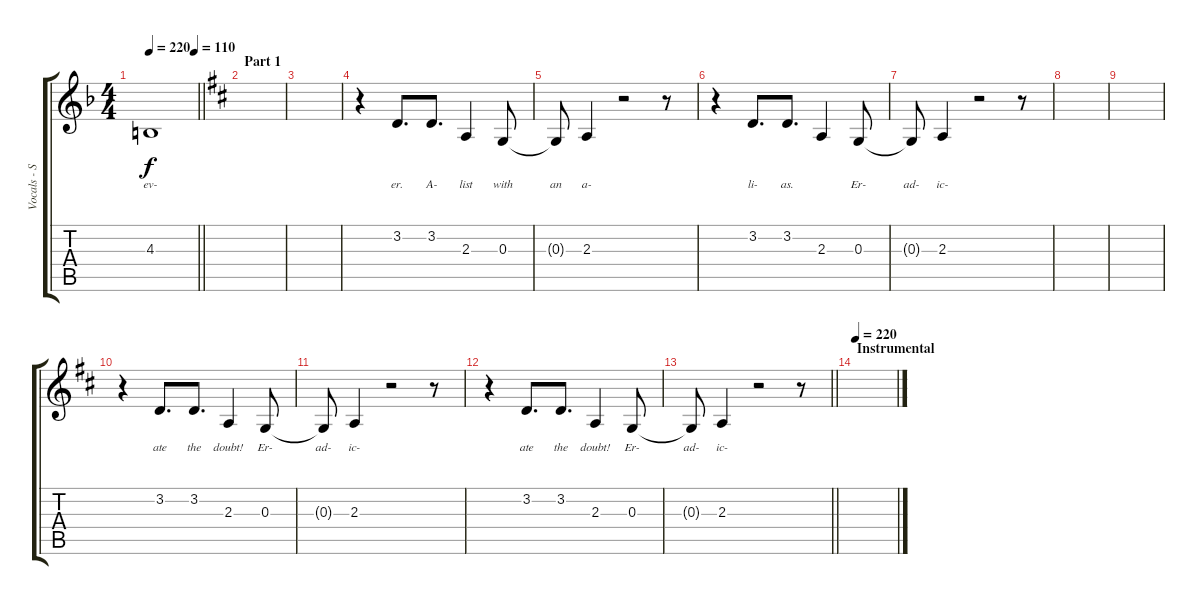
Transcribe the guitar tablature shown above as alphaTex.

\track ("Vocals - Simon Neil" "Vocals - S") {instrument altosax}
\staff {score tabs}
\tuning (E4 B3 G3 D3 A2 E2) {hide}
\ts (4 4)
\tempo 220
\tempo (110 0.9375)
\clef g2
\barLineRight lightlight
\ks dminor
4.3{t}.1{lyrics (0 "ev-") lyrics (1 "") lyrics (2 "") lyrics (3 "") lyrics (4 "") dy f} |
\section ("" "Part 1")
\ks d
|
|
r.4 3.2.8{d lyrics (0 "er.") lyrics (1 "") lyrics (2 "") lyrics (3 "") lyrics (4 "")} 3.2.8{d lyrics (0 "A-") lyrics (1 "") lyrics (2 "") lyrics (3 "") lyrics (4 "")} 2.3.4{lyrics (0 "list") lyrics (1 "") lyrics (2 "") lyrics (3 "") lyrics (4 "")} 0.3.8{lyrics (0 "with") lyrics (1 "") lyrics (2 "") lyrics (3 "") lyrics (4 "")} |
0.3{t}.8{lyrics (0 "an") lyrics (1 "") lyrics (2 "") lyrics (3 "") lyrics (4 "")} 2.3.4{lyrics (0 "a-") lyrics (1 "") lyrics (2 "") lyrics (3 "") lyrics (4 "")} r.2 r.8 |
r.4 3.2.8{d lyrics (0 "li-") lyrics (1 "") lyrics (2 "") lyrics (3 "") lyrics (4 "")} 3.2.8{d lyrics (0 "as.") lyrics (1 "") lyrics (2 "") lyrics (3 "") lyrics (4 "")} 2.3.4{lyrics (0 "") lyrics (1 "") lyrics (2 "") lyrics (3 "") lyrics (4 "")} 0.3.8{lyrics (0 "Er-") lyrics (1 "") lyrics (2 "") lyrics (3 "") lyrics (4 "")} |
0.3{t}.8{lyrics (0 "ad-") lyrics (1 "") lyrics (2 "") lyrics (3 "") lyrics (4 "")} 2.3.4{lyrics (0 "ic-") lyrics (1 "") lyrics (2 "") lyrics (3 "") lyrics (4 "")} r.2 r.8 |
|
|
r.4 3.2.8{d lyrics (0 "ate") lyrics (1 "") lyrics (2 "") lyrics (3 "") lyrics (4 "")} 3.2.8{d lyrics (0 "the") lyrics (1 "") lyrics (2 "") lyrics (3 "") lyrics (4 "")} 2.3.4{lyrics (0 "doubt!") lyrics (1 "") lyrics (2 "") lyrics (3 "") lyrics (4 "")} 0.3.8{lyrics (0 "Er-") lyrics (1 "") lyrics (2 "") lyrics (3 "") lyrics (4 "")} |
0.3{t}.8{lyrics (0 "ad-") lyrics (1 "") lyrics (2 "") lyrics (3 "") lyrics (4 "")} 2.3.4{lyrics (0 "ic-") lyrics (1 "") lyrics (2 "") lyrics (3 "") lyrics (4 "")} r.2 r.8 |
r.4 3.2.8{d lyrics (0 "ate") lyrics (1 "") lyrics (2 "") lyrics (3 "") lyrics (4 "")} 3.2.8{d lyrics (0 "the") lyrics (1 "") lyrics (2 "") lyrics (3 "") lyrics (4 "")} 2.3.4{lyrics (0 "doubt!") lyrics (1 "") lyrics (2 "") lyrics (3 "") lyrics (4 "")} 0.3.8{lyrics (0 "Er-") lyrics (1 "") lyrics (2 "") lyrics (3 "") lyrics (4 "")} |
\barLineRight lightlight
0.3{t}.8{lyrics (0 "ad-") lyrics (1 "") lyrics (2 "") lyrics (3 "") lyrics (4 "")} 2.3.4{lyrics (0 "ic-") lyrics (1 "") lyrics (2 "") lyrics (3 "") lyrics (4 "")} r.2 r.8 |
\section ("" "Instrumental")
\tempo 220
